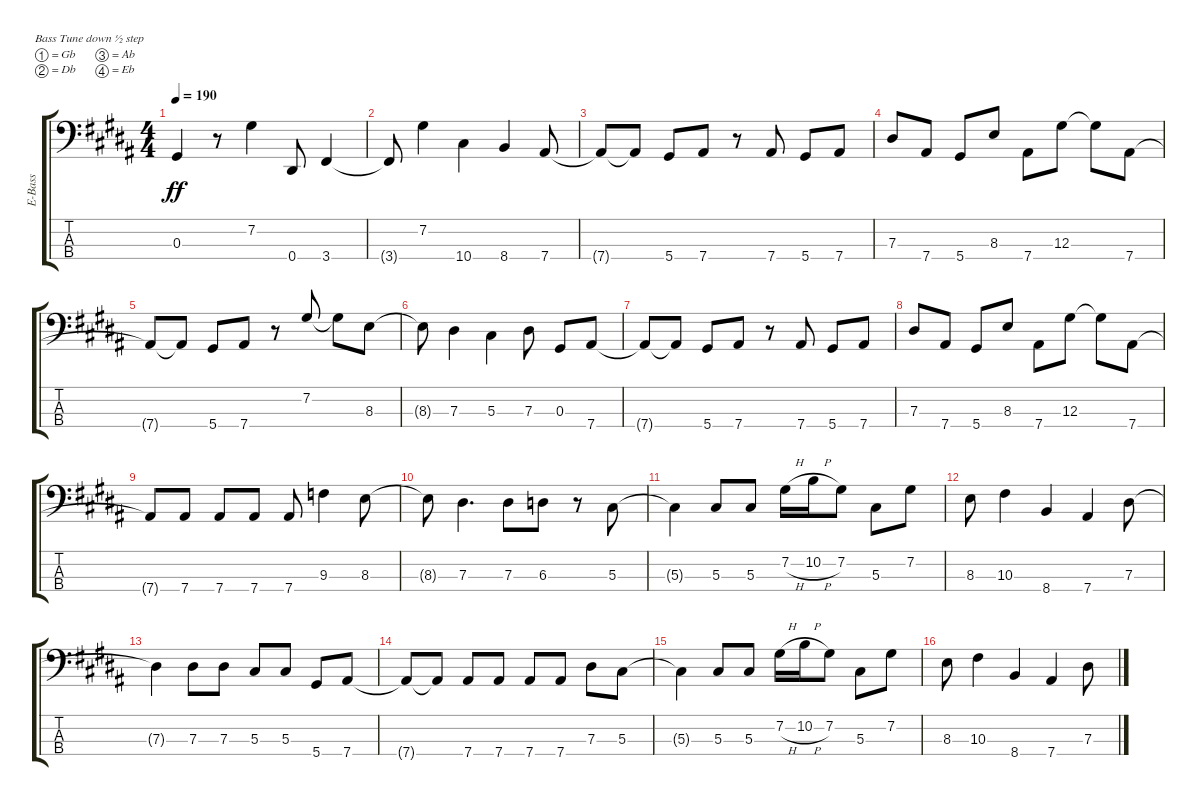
\bracketExtendMode groupsimilarinstruments
\otherSystemsTrackNameOrientation horizontal
\track ("Electric Bass" "E-Bass") {instrument electricbassfinger}
\staff {score tabs}
\tuning (Gb2 Db2 Ab1 Eb1)
\ts (4 4)
\tempo 190
\clef f4
\ks b
0.3{t acc forcenatural}.4{dy ff beam Up} r.8{beam Up} 7.2{acc forcenatural}.4{beam Down} 0.4{acc forcenatural}.8{beam Up} 3.4{acc forcenatural}.4{beam Up} |
3.4{t acc forcenatural}.8{beam Up} 7.2{acc forcenatural}.4{beam Down} 10.4{acc forcenatural}.4{beam Down} 8.4{acc forcenatural}.4{beam Up} 7.4{acc forcenatural}.8{beam Up} |
7.4{t acc forcenatural}.8{beam Up} 7.4{t acc forcenatural}.8{beam Up} 5.4{acc forcenatural}.8{beam Up} 7.4{acc forcenatural}.8{beam Up} r.8{beam Up} 7.4{acc forcenatural}.8{beam Up} 5.4{acc forcenatural}.8{beam Up} 7.4{acc forcenatural}.8{beam Up} |
7.3{acc forcenatural}.8{beam Up} 7.4{acc forcenatural}.8{beam Up} 5.4{acc forcenatural}.8{beam Up} 8.3{acc forcenatural}.8{beam Up} 7.4{acc forcenatural}.8{beam Down} 12.3{acc forcenatural}.8{beam Down} 12.3{t acc forcenatural}.8{beam Down} 7.4{acc forcenatural}.8{beam Down} |
7.4{t acc forcenatural}.8{beam Up} 7.4{t acc forcenatural}.8{beam Up} 5.4{acc forcenatural}.8{beam Up} 7.4{acc forcenatural}.8{beam Up} r.8{beam Up} 7.2{acc forcenatural}.8{beam Down} 7.2{t acc forcenatural}.8{beam Down} 8.3{acc forcenatural}.8{beam Down} |
8.3{t acc forcenatural}.8{beam Down} 7.3{acc forcenatural}.4{beam Down} 5.3{acc forcenatural}.4{beam Down} 7.3{acc forcenatural}.8{beam Down} 0.3{acc forcenatural}.8{beam Up} 7.4{acc forcenatural}.8{beam Up} |
7.4{t acc forcenatural}.8{beam Up} 7.4{t acc forcenatural}.8{beam Up} 5.4{acc forcenatural}.8{beam Up} 7.4{acc forcenatural}.8{beam Up} r.8{beam Up} 7.4{acc forcenatural}.8{beam Up} 5.4{acc forcenatural}.8{beam Up} 7.4{acc forcenatural}.8{beam Up} |
7.3{acc forcenatural}.8{beam Up} 7.4{acc forcenatural}.8{beam Up} 5.4{acc forcenatural}.8{beam Up} 8.3{acc forcenatural}.8{beam Up} 7.4{acc forcenatural}.8{beam Down} 12.3{acc forcenatural}.8{beam Down} 12.3{t acc forcenatural}.8{beam Down} 7.4{acc forcenatural}.8{beam Down} |
7.4{t acc forcenatural}.8{beam Up} 7.4{acc forcenatural}.8{beam Up} 7.4{acc forcenatural}.8{beam Up} 7.4{acc forcenatural}.8{beam Up} 7.4{acc forcenatural}.8{beam Up} 9.3{acc b}.4{beam Down} 8.3{acc forcenatural}.8{beam Down} |
8.3{t acc forcenatural}.8{beam Down} 7.3{acc forcenatural}.4{d beam Down} 7.3{acc forcenatural}.8{beam Down} 6.3{acc b}.8{beam Down} r.8{beam Down} 5.3{acc forcenatural}.8{beam Down} |
5.3{t acc forcenatural}.4{beam Down} 5.3{acc forcenatural}.8{beam Up} 5.3{acc forcenatural}.8{beam Up} 7.2{h acc forcenatural}.16{beam Down} 10.2{h acc forcenatural}.16{beam Down} 7.2{acc forcenatural}.8{beam Down} 5.3{acc forcenatural}.8{beam Down} 7.2{acc forcenatural}.8{beam Down} |
8.3{acc forcenatural}.8{beam Down} 10.3{acc forcenatural}.4{beam Down} 8.4{acc forcenatural}.4{beam Up} 7.4{acc forcenatural}.4{beam Up} 7.3{acc forcenatural}.8{beam Down} |
7.3{t acc forcenatural}.4{beam Down} 7.3{acc forcenatural}.8{beam Down} 7.3{acc forcenatural}.8{beam Down} 5.3{acc forcenatural}.8{beam Up} 5.3{acc forcenatural}.8{beam Up} 5.4{acc forcenatural}.8{beam Up} 7.4{acc forcenatural}.8{beam Up} |
7.4{t acc forcenatural}.8{beam Up} 7.4{t acc forcenatural}.8{beam Up} 7.4{acc forcenatural}.8{beam Up} 7.4{acc forcenatural}.8{beam Up} 7.4{acc forcenatural}.8{beam Up} 7.4{acc forcenatural}.8{beam Up} 7.3{acc forcenatural}.8{beam Down} 5.3{acc forcenatural}.8{beam Down} |
5.3{t acc forcenatural}.4{beam Down} 5.3{acc forcenatural}.8{beam Up} 5.3{acc forcenatural}.8{beam Up} 7.2{h acc forcenatural}.16{beam Down} 10.2{h acc forcenatural}.16{beam Down} 7.2{acc forcenatural}.8{beam Down} 5.3{acc forcenatural}.8{beam Down} 7.2{acc forcenatural}.8{beam Down} |
8.3{acc forcenatural}.8{beam Down} 10.3{acc forcenatural}.4{beam Down} 8.4{acc forcenatural}.4{beam Up} 7.4{acc forcenatural}.4{beam Up} 7.3{acc forcenatural}.8{beam Down}
